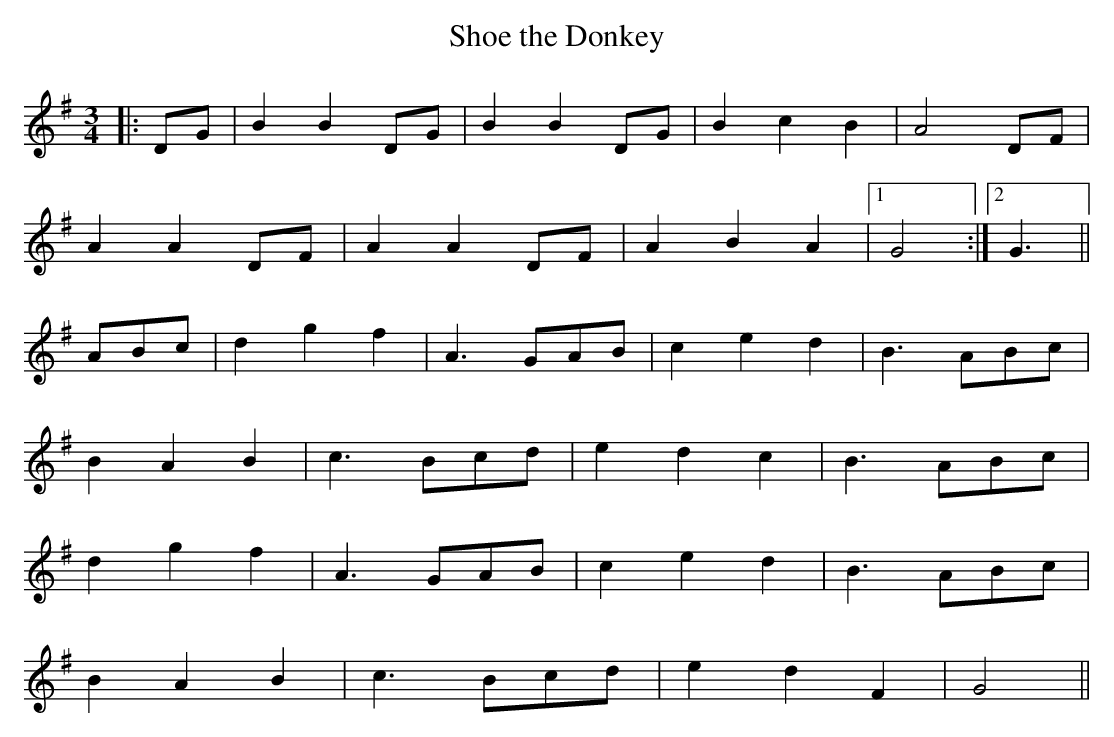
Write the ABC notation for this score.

X:1
T:Shoe the Donkey
M:3/4
L:1/8
K:G
|: DG | B2 B2 DG | B2 B2 DG | B2 c2 B2 | A4 DF |
A2 A2 DF | A2 A2 DF | A2 B2 A2 |1 G4 :|2 G3 ||
ABc | d2 g2 f2 | A3 GAB | c2 e2 d2 | B3 ABc |
B2 A2 B2 | c3 Bcd | e2 d2 c2 | B3 ABc |
d2 g2 f2 | A3 GAB | c2 e2 d2 | B3 ABc |
B2 A2 B2 | c3 Bcd | e2 d2 F2 | G4 ||
